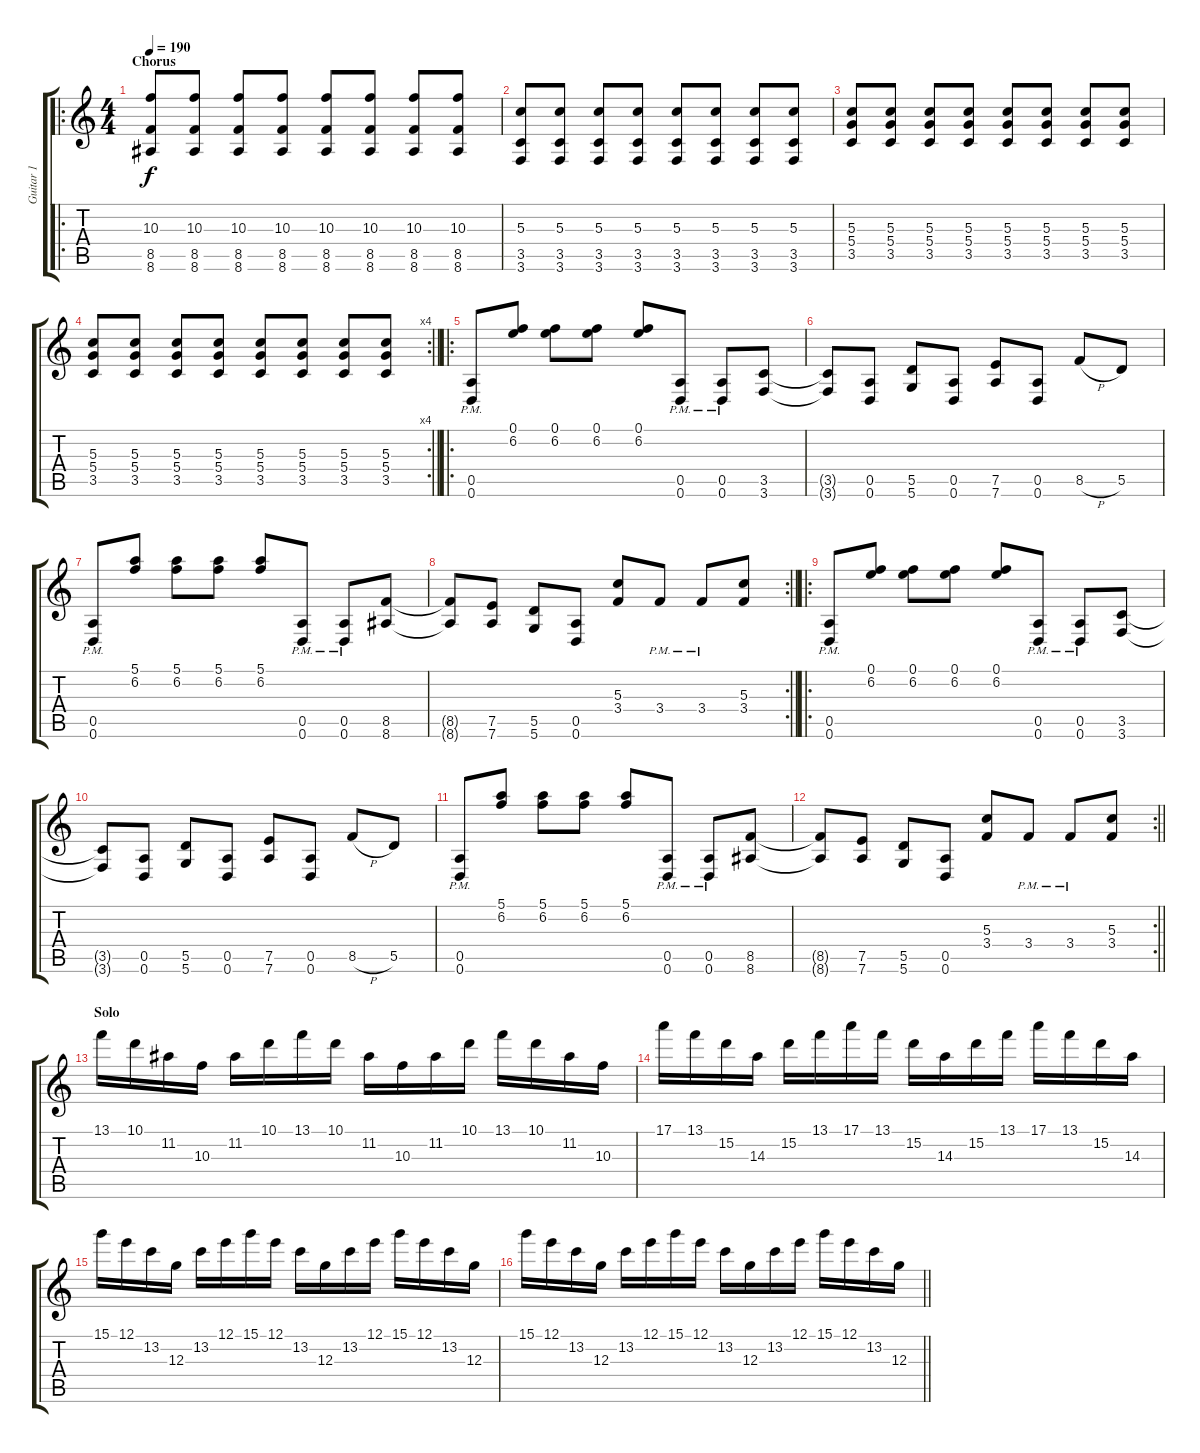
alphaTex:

\track ("Guitar 1" "Guitar 1") {instrument distortionguitar}
\staff {score tabs}
\tuning (E4 B3 G3 D3 A2 D2) {hide}
\ro
\ts (4 4)
\section ("" "Chorus")
\tempo 190
\clef g2
\ks c
(10.3 8.5 8.6).8{dy f} (10.3 8.5 8.6).8 (10.3 8.5 8.6).8 (10.3 8.5 8.6).8 (10.3 8.5 8.6).8 (10.3 8.5 8.6).8 (10.3 8.5 8.6).8 (10.3 8.5 8.6).8 |
(5.3 3.5 3.6).8 (5.3 3.5 3.6).8 (5.3 3.5 3.6).8 (5.3 3.5 3.6).8 (5.3 3.5 3.6).8 (5.3 3.5 3.6).8 (5.3 3.5 3.6).8 (5.3 3.5 3.6).8 |
(5.3 5.4 3.5).8 (5.3 5.4 3.5).8 (5.3 5.4 3.5).8 (5.3 5.4 3.5).8 (5.3 5.4 3.5).8 (5.3 5.4 3.5).8 (5.3 5.4 3.5).8 (5.3 5.4 3.5).8 |
\rc 4
\barLineRight lightlight
(5.3 5.4 3.5).8 (5.3 5.4 3.5).8 (5.3 5.4 3.5).8 (5.3 5.4 3.5).8 (5.3 5.4 3.5).8 (5.3 5.4 3.5).8 (5.3 5.4 3.5).8 (5.3 5.4 3.5).8 |
\ro
(0.5{pm} 0.6{pm}).8 (0.1 6.2).8 (0.1 6.2).8 (0.1 6.2).8 (0.1 6.2).8 (0.5{pm} 0.6{pm}).8 (0.5{pm} 0.6{pm}).8 (3.5 3.6).8 |
(3.5{t} 3.6{t}).8 (0.5 0.6).8 (5.5 5.6).8 (0.5 0.6).8 (7.5 7.6).8 (0.5 0.6).8 8.5{h}.8 5.5.8 |
(0.5{pm} 0.6{pm}).8 (5.1 6.2).8 (5.1 6.2).8 (5.1 6.2).8 (5.1 6.2).8 (0.5{pm} 0.6{pm}).8 (0.5{pm} 0.6{pm}).8 (8.5 8.6).8 |
\rc 2
\barLineRight lightlight
(8.5{t} 8.6{t}).8 (7.5 7.6).8 (5.5 5.6).8 (0.5 0.6).8 (5.3 3.4).8 3.4{pm}.8 3.4{pm}.8 (5.3 3.4).8 |
\ro
(0.5{pm} 0.6{pm}).8 (0.1 6.2).8 (0.1 6.2).8 (0.1 6.2).8 (0.1 6.2).8 (0.5{pm} 0.6{pm}).8 (0.5{pm} 0.6{pm}).8 (3.5 3.6).8 |
(3.5{t} 3.6{t}).8 (0.5 0.6).8 (5.5 5.6).8 (0.5 0.6).8 (7.5 7.6).8 (0.5 0.6).8 8.5{h}.8 5.5.8 |
(0.5{pm} 0.6{pm}).8 (5.1 6.2).8 (5.1 6.2).8 (5.1 6.2).8 (5.1 6.2).8 (0.5{pm} 0.6{pm}).8 (0.5{pm} 0.6{pm}).8 (8.5 8.6).8 |
\rc 2
\barLineRight lightlight
(8.5{t} 8.6{t}).8 (7.5 7.6).8 (5.5 5.6).8 (0.5 0.6).8 (5.3 3.4).8 3.4{pm}.8 3.4{pm}.8 (5.3 3.4).8 |
\section ("" "Solo")
13.1.16 10.1.16 11.2.16 10.3.16 11.2.16 10.1.16 13.1.16 10.1.16 11.2.16 10.3.16 11.2.16 10.1.16 13.1.16 10.1.16 11.2.16 10.3.16 |
17.1.16 13.1.16 15.2.16 14.3.16 15.2.16 13.1.16 17.1.16 13.1.16 15.2.16 14.3.16 15.2.16 13.1.16 17.1.16 13.1.16 15.2.16 14.3.16 |
15.1.16 12.1.16 13.2.16 12.3.16 13.2.16 12.1.16 15.1.16 12.1.16 13.2.16 12.3.16 13.2.16 12.1.16 15.1.16 12.1.16 13.2.16 12.3.16 |
\barLineRight lightlight
15.1.16 12.1.16 13.2.16 12.3.16 13.2.16 12.1.16 15.1.16 12.1.16 13.2.16 12.3.16 13.2.16 12.1.16 15.1.16 12.1.16 13.2.16 12.3.16
